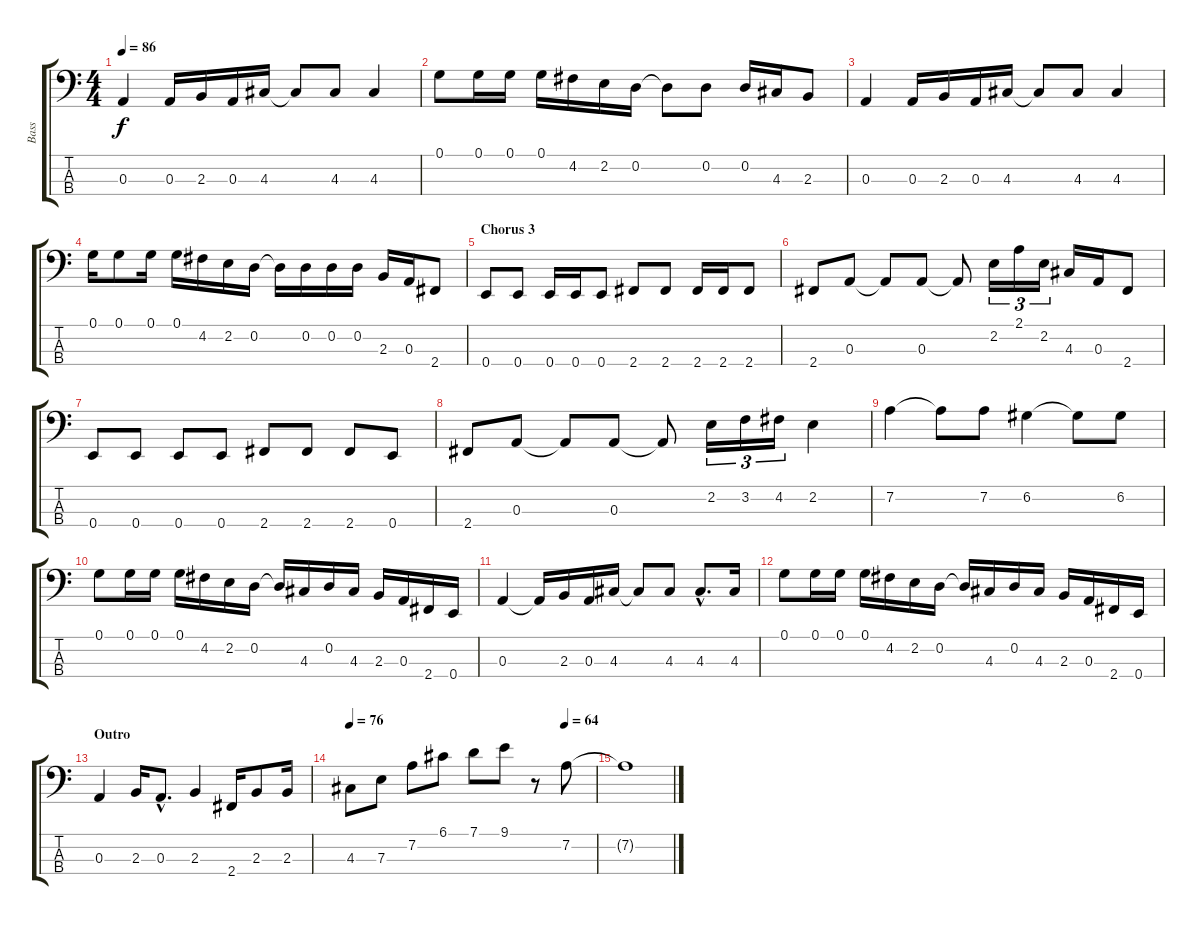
\track ("Bass" "Bass") {instrument electricbassfinger}
\staff {score tabs}
\tuning (G2 D2 A1 E1) {hide}
\ts (4 4)
\tempo 86
\clef f4
\ks c
0.3.4{dy f} 0.3.16 2.3.16 0.3.16 4.3.16 4.3{t}.8 4.3.8 4.3.4 |
0.1.8 0.1.16 0.1.16 0.1.16 4.2.16 2.2.16 0.2.16 0.2{t}.8 0.2.8 0.2.16 4.3.16 2.3.8 |
0.3.4 0.3.16 2.3.16 0.3.16 4.3.16 4.3{t}.8 4.3.8 4.3.4 |
0.1.16 0.1.8 0.1.16 0.1.16 4.2.16 2.2.16 0.2.16 0.2{t}.16 0.2.16 0.2.16 0.2.16 2.3.16 0.3.16 2.4.8 |
\section ("" "Chorus 3")
0.4.8 0.4.8 0.4.16 0.4.16 0.4.8 2.4.8 2.4.8 2.4.16 2.4.16 2.4.8 |
2.4.8 0.3.8 0.3{t}.8 0.3.8 0.3{t}.8 2.2.16{tu (3 2)} 2.1.16{tu (3 2)} 2.2.16{tu (3 2)} 4.3.16 0.3.16 2.4.8 |
0.4.8 0.4.8 0.4.8 0.4.8 2.4.8 2.4.8 2.4.8 0.4.8 |
2.4.8 0.3.8 0.3{t}.8 0.3.8 0.3{t}.8 2.2.16{tu (3 2)} 3.2.16{tu (3 2)} 4.2.16{tu (3 2)} 2.2.4 |
7.2.4 7.2{t}.8 7.2.8 6.2.4 6.2{t}.8 6.2.8 |
0.1.8 0.1.16 0.1.16 0.1.16 4.2.16 2.2.16 0.2.16 0.2{t}.16 4.3.16 0.2.16 4.3.16 2.3.16 0.3.16 2.4.16 0.4.16 |
0.3.4 0.3{t}.16 2.3.16 0.3.16 4.3.16 4.3{t}.8 4.3.8 4.3{hac}.8{d} 4.3.16 |
0.1.8 0.1.16 0.1.16 0.1.16 4.2.16 2.2.16 0.2.16 0.2{t}.16 4.3.16 0.2.16 4.3.16 2.3.16 0.3.16 2.4.16 0.4.16 |
\section ("" "Outro")
0.3.4 2.3.16 0.3{hac}.8{d} 2.3.4 2.4.16 2.3.8 2.3.16 |
\tempo 76
\tempo (64 0.875)
4.3.8 7.3.8 7.2.8 6.1.8 7.1.8 9.1.8 r.8 7.2.8 |
7.2{t}.1
